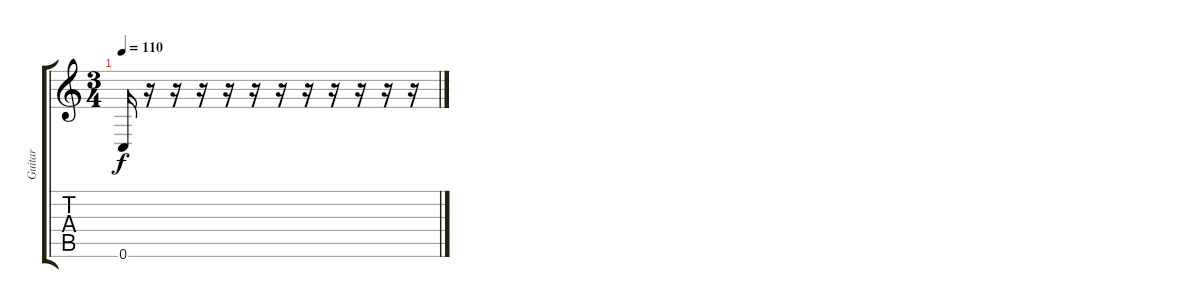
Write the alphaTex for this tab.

\track ("Guitar" "Guitar") {instrument distortionguitar}
\staff {score tabs}
\tuning (D4 A3 F3 C3 G2 C2) {hide}
\ts (3 4)
\tempo 110
\clef g2
\ks c
0.6.16{dy f} r.16 r.16 r.16 r.16 r.16 r.16 r.16 r.16 r.16 r.16 r.16
